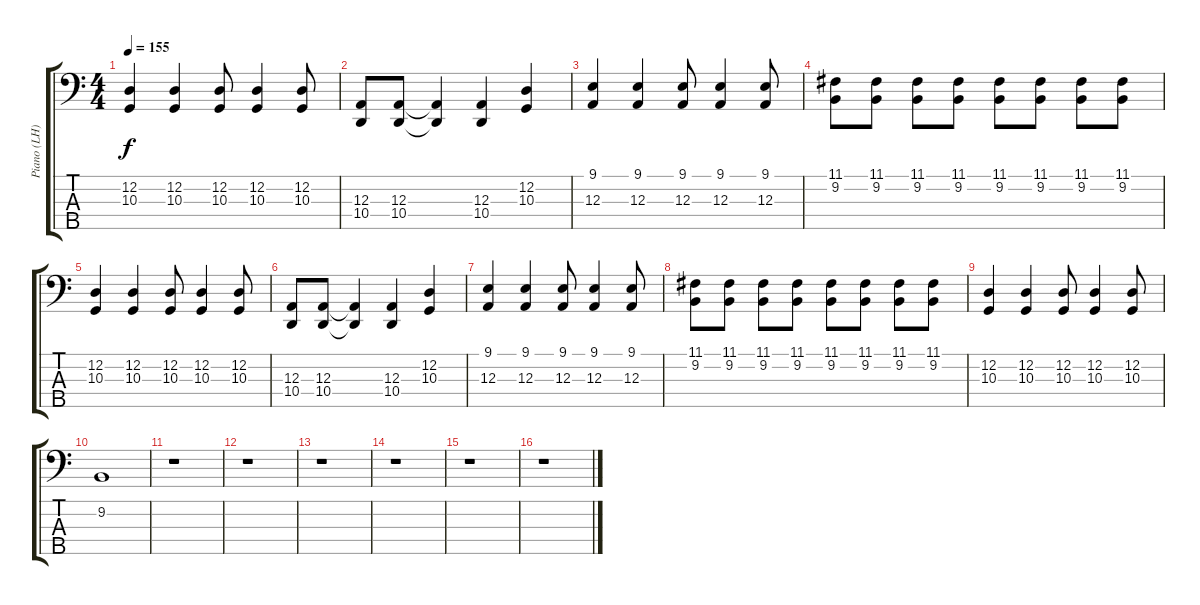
\track ("Piano (LH)" "Piano (LH)") {instrument honkytonkpiano}
\staff {score tabs}
\tuning (G2 D2 A1 E1 B0) {hide}
\ts (4 4)
\tempo 155
\clef f4
\ks c
(12.2 10.3).4{dy f} (12.2 10.3).4 (12.2 10.3).8 (12.2 10.3).4 (12.2 10.3).8 |
(12.3 10.4).8 (12.3 10.4).8 (12.3{t} 10.4{t}).4 (12.3 10.4).4 (12.2 10.3).4 |
(9.1 12.3).4 (9.1 12.3).4 (9.1 12.3).8 (9.1 12.3).4 (9.1 12.3).8 |
(11.1 9.2).8 (11.1 9.2).8 (11.1 9.2).8 (11.1 9.2).8 (11.1 9.2).8 (11.1 9.2).8 (11.1 9.2).8 (11.1 9.2).8 |
(12.2 10.3).4 (12.2 10.3).4 (12.2 10.3).8 (12.2 10.3).4 (12.2 10.3).8 |
(12.3 10.4).8 (12.3 10.4).8 (12.3{t} 10.4{t}).4 (12.3 10.4).4 (12.2 10.3).4 |
(9.1 12.3).4 (9.1 12.3).4 (9.1 12.3).8 (9.1 12.3).4 (9.1 12.3).8 |
(11.1 9.2).8 (11.1 9.2).8 (11.1 9.2).8 (11.1 9.2).8 (11.1 9.2).8 (11.1 9.2).8 (11.1 9.2).8 (11.1 9.2).8 |
(12.2 10.3).4 (12.2 10.3).4 (12.2 10.3).8 (12.2 10.3).4 (12.2 10.3).8 |
9.2.1 |
r.1 |
r.1 |
r.1 |
r.1 |
r.1 |
r.1
